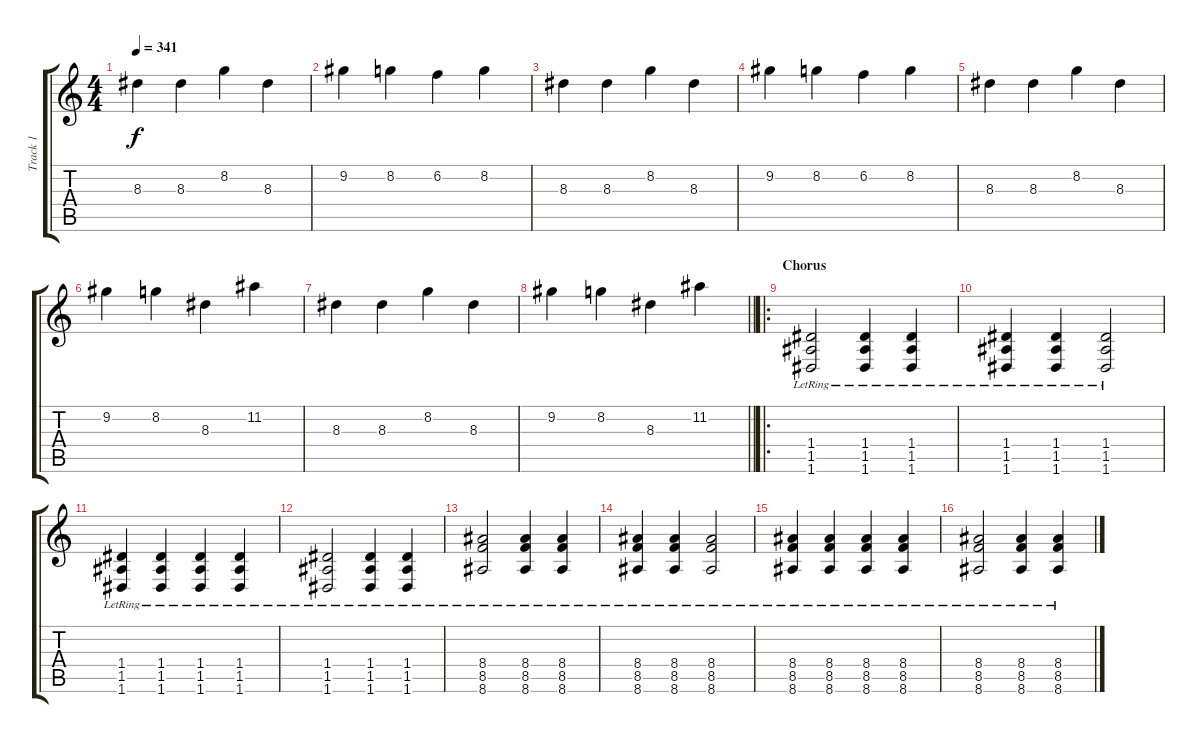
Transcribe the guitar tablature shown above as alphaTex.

\track ("Track 1" "Track 1") {instrument overdrivenguitar}
\staff {score tabs}
\tuning (E4 B3 G3 D3 A2 D2) {hide}
\ts (4 4)
\tempo 341
\clef g2
\ks c
8.3.4{dy f} 8.3.4 8.2.4 8.3.4 |
9.2.4 8.2.4 6.2.4 8.2.4 |
8.3.4 8.3.4 8.2.4 8.3.4 |
9.2.4 8.2.4 6.2.4 8.2.4 |
8.3.4 8.3.4 8.2.4 8.3.4 |
9.2.4 8.2.4 8.3.4 11.2.4 |
8.3.4 8.3.4 8.2.4 8.3.4 |
\barLineRight lightlight
9.2.4 8.2.4 8.3.4 11.2.4 |
\ro
\section ("" "Chorus")
(1.4{lr} 1.5{lr} 1.6{lr}).2 (1.4{lr} 1.5{lr} 1.6{lr}).4 (1.4{lr} 1.5{lr} 1.6{lr}).4 |
(1.4{lr} 1.5{lr} 1.6{lr}).4 (1.4{lr} 1.5{lr} 1.6{lr}).4 (1.4{lr} 1.5{lr} 1.6{lr}).2 |
(1.4{lr} 1.5{lr} 1.6{lr}).4 (1.4{lr} 1.5{lr} 1.6{lr}).4 (1.4{lr} 1.5{lr} 1.6{lr}).4 (1.4{lr} 1.5{lr} 1.6{lr}).4 |
(1.4{lr} 1.5{lr} 1.6{lr}).2 (1.4{lr} 1.5{lr} 1.6{lr}).4 (1.4{lr} 1.5{lr} 1.6{lr}).4 |
(8.4{lr} 8.5{lr} 8.6{lr}).2 (8.4{lr} 8.5{lr} 8.6{lr}).4 (8.4{lr} 8.5{lr} 8.6{lr}).4 |
(8.4{lr} 8.5{lr} 8.6{lr}).4 (8.4{lr} 8.5{lr} 8.6{lr}).4 (8.4{lr} 8.5{lr} 8.6{lr}).2 |
(8.4{lr} 8.5{lr} 8.6{lr}).4 (8.4{lr} 8.5{lr} 8.6{lr}).4 (8.4{lr} 8.5{lr} 8.6{lr}).4 (8.4{lr} 8.5{lr} 8.6{lr}).4 |
(8.4{lr} 8.5{lr} 8.6{lr}).2 (8.4{lr} 8.5{lr} 8.6{lr}).4 (8.4{lr} 8.5{lr} 8.6{lr}).4
